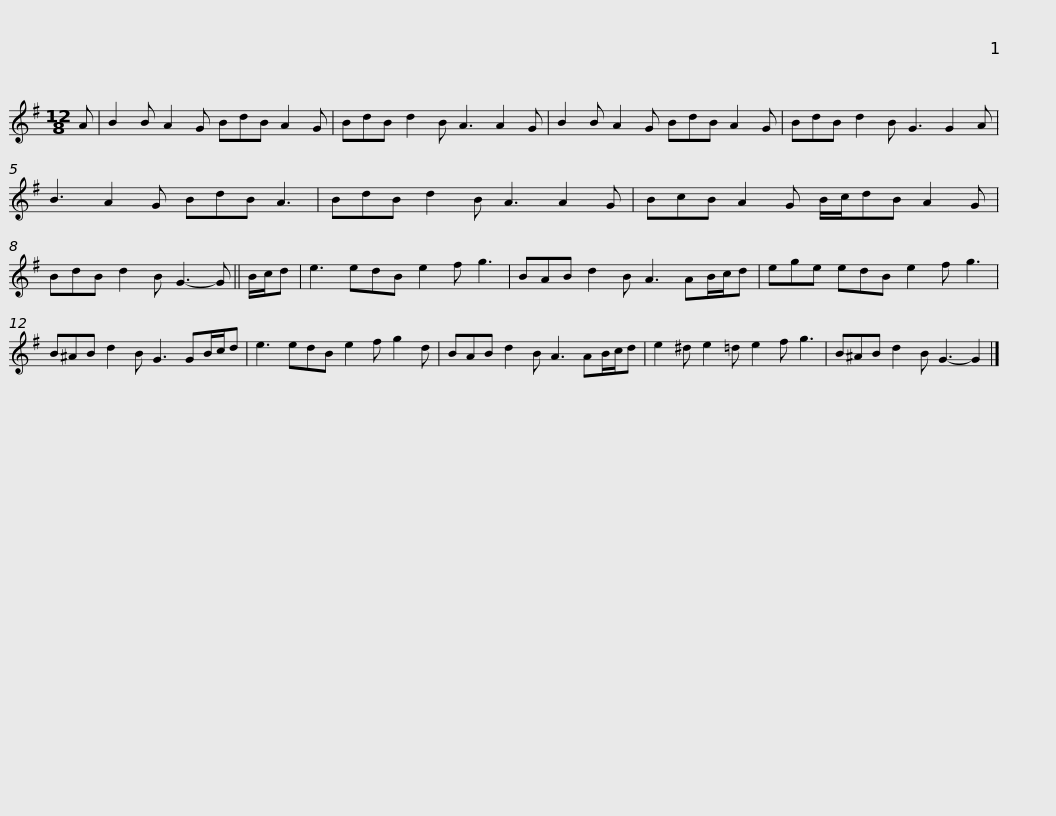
X:1
L:1/8
M:12/8
I:linebreak $
K:G
V:1 treble
V:1
 A | B2 B A2 G BdB A2 G | BdB d2 B A3 A2 G | B2 B A2 G BdB A2 G | BdB d2 B G3 G2 A |$ %5
 B3 A2 G BdB A3 | BdB d2 B A3 A2 G | BcB A2 G B/c/dB A2 G | BdB d2 B G3- G || B/c/d |$ %10
 e3 edB e2 f g3 | BAB d2 B A3 AB/c/d | ege edB e2 f g3 | B^AB d2 B G3 GB/c/d |$ e3 edB e2 f g2 d | %15
 BAB d2 B A3 AB/c/d | e2 ^d e2 =d e2 f g3 | B^AB d2 B G3- G2 |] %18
